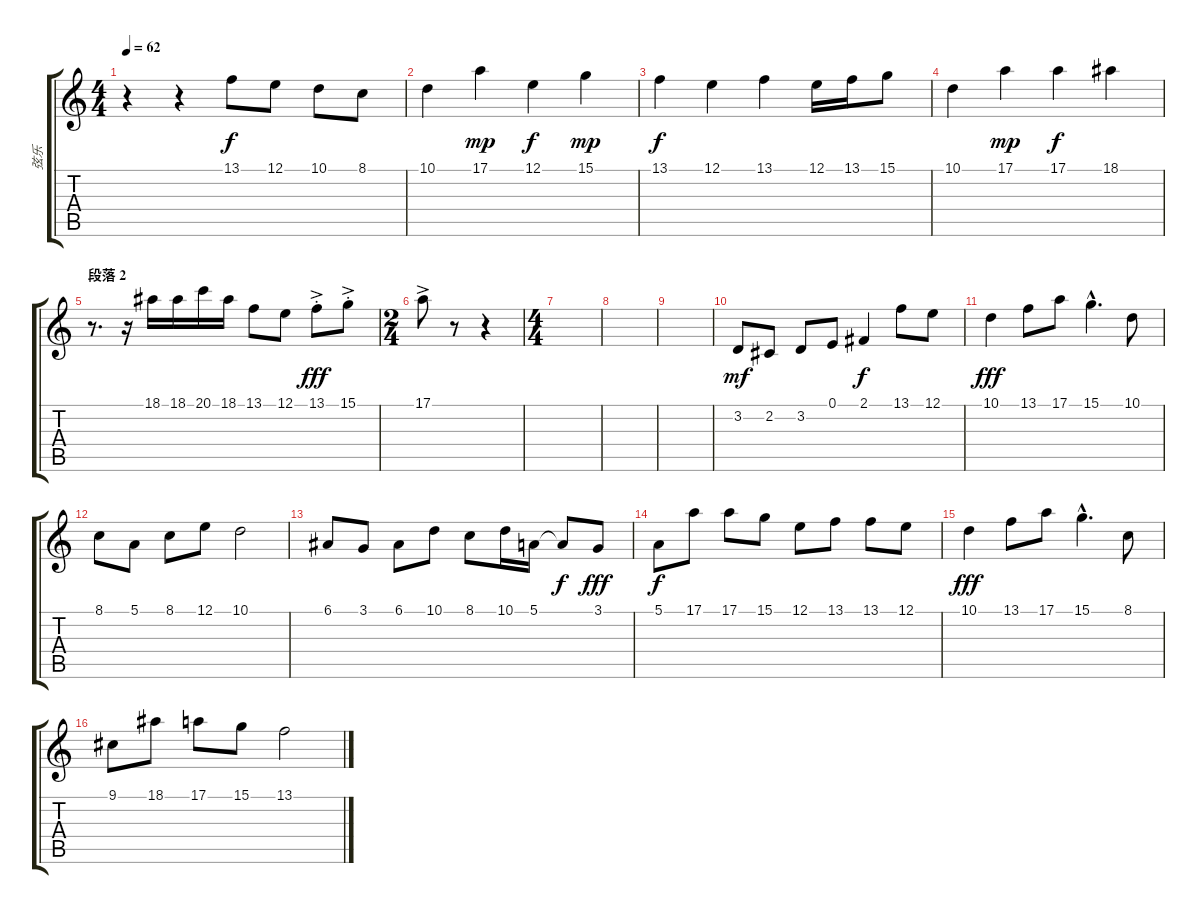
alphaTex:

\track ("弦乐" "弦乐") {instrument stringensemble1}
\staff {score tabs}
\tuning (E4 B3 G3 D3 A2 E2) {hide}
\ts (4 4)
\tempo 62
\clef g2
\ks c
r.4{dy f} r.4 13.1.8 12.1.8 10.1.8 8.1.8 |
10.1.4 17.1.4{dy mp} 12.1.4{dy f} 15.1.4{dy mp} |
13.1.4{dy f} 12.1.4 13.1.4 12.1.16 13.1.16 15.1.8 |
10.1.4 17.1.4{dy mp} 17.1.4{dy f} 18.1.4 |
\section ("" "段落 2")
r.8{d} r.16 18.1.16 18.1.16 20.1.16 18.1.16 13.1.8 12.1.8 13.1{ac st}.8{dy fff} 15.1{ac st}.8 |
\ts (2 4)
17.1{ac}.8 r.8 r.4 |
\ts (4 4)
|
|
|
3.2.8{dy mf volume 15} 2.2.8 3.2.8 0.1.8 2.1.4{dy f} 13.1.8{volume 8} 12.1.8 |
10.1.4{dy fff} 13.1.8 17.1.8 15.1{hac}.4{d} 10.1.8 |
8.1.8 5.1.8 8.1.8 12.1.8 10.1.2 |
6.1.8 3.1.8 6.1.8 10.1.8 8.1.8 10.1.16 5.1.16 5.1{t}.8{dy f} 3.1.8{dy fff} |
5.1.8{dy f} 17.1.8 17.1.8 15.1.8 12.1.8 13.1.8 13.1.8 12.1.8 |
10.1.4{dy fff} 13.1.8 17.1.8 15.1{hac}.4{d} 8.1.8 |
9.1.8 18.1.8 17.1.8 15.1.8 13.1.2
